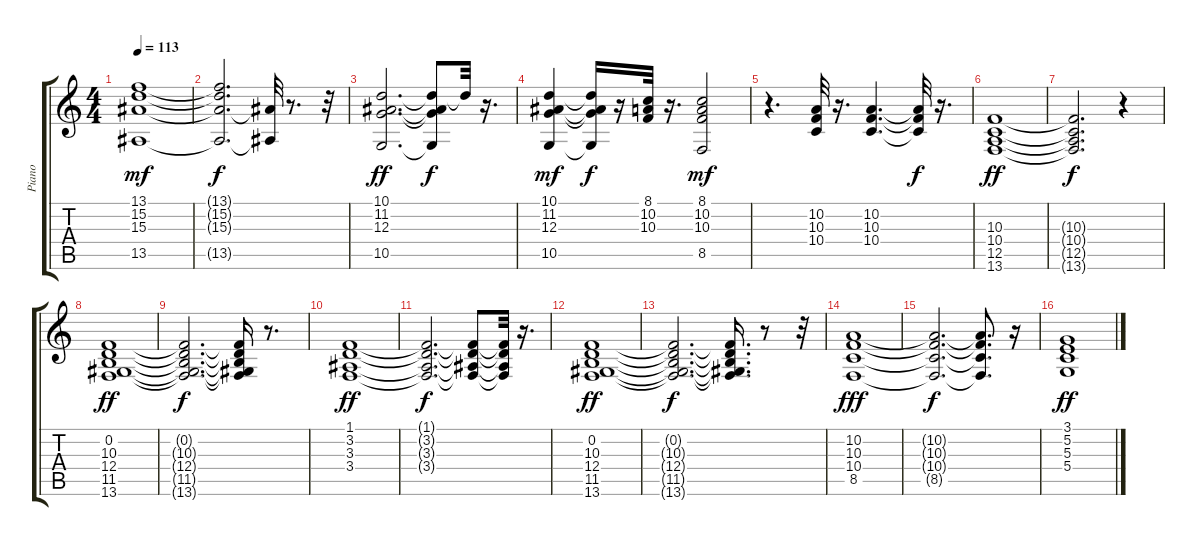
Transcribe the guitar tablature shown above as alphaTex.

\track ("Piano" "Piano") {instrument honkytonkpiano}
\staff {score tabs}
\tuning (E4 B3 G3 D3 A2 E2) {hide}
\ts (4 4)
\tempo 113
\clef g2
\ks c
(13.1 15.2 15.3 13.5).1{dy mf} |
(13.1{t} 15.2{t} 15.3{t} 13.5{t}).2{d dy f} (15.3{t} 13.5{t}).32 r.8{d} r.32 |
(10.1 11.2 12.3 10.5).2{d dy ff} (10.1{t} 11.2{t} 12.3{t} 10.5{t}).8{dy f} 10.1{t}.32 r.16{d} |
(10.1 11.2 12.3 10.5).4{dy mf} (10.1{t} 11.2{t} 12.3{t} 10.5{t}).16{dy f} r.16 (8.1 10.2 10.3).32 r.16{d} (8.1 10.2 10.3 8.5).2{dy mf} |
r.4{d} (10.2 10.3 10.4).32 r.16{d} (10.2 10.3 10.4).4{d} (10.2{t} 10.3{t} 10.4{t}).32{dy f} r.16{d} |
(10.3 10.4 12.5 13.6).1{dy ff} |
(10.3{t} 10.4{t} 12.5{t} 13.6{t}).2{d dy f} r.4 |
(0.2 10.3 12.4 11.5 13.6).1{dy ff} |
(0.2{t} 10.3{t} 12.4{t} 11.5{t} 13.6{t}).2{d dy f} (0.2{t} 10.3{t} 12.4{t} 11.5{t} 13.6{t}).16 r.8{d} |
(1.1 3.2 3.3 3.4).1{dy ff} |
(1.1{t} 3.2{t} 3.3{t} 3.4{t}).2{d dy f} (1.1{t} 3.2{t} 3.3{t} 3.4{t}).8 (1.1{t} 3.2{t} 3.3{t} 3.4{t}).32 r.16{d} |
(0.2 10.3 12.4 11.5 13.6).1{dy ff} |
(0.2{t} 10.3{t} 12.4{t} 11.5{t} 13.6{t}).2{d dy f} (0.2{t} 10.3{t} 12.4{t} 11.5{t} 13.6{t}).16{d} r.8 r.32 |
(10.2 10.3 10.4 8.5).1{dy fff} |
(10.2{t} 10.3{t} 10.4{t} 8.5{t}).2{d dy f} (10.2{t} 10.3{t} 10.4{t} 8.5{t}).8{d} r.16 |
(3.1 5.2 5.3 5.4).1{dy ff}
